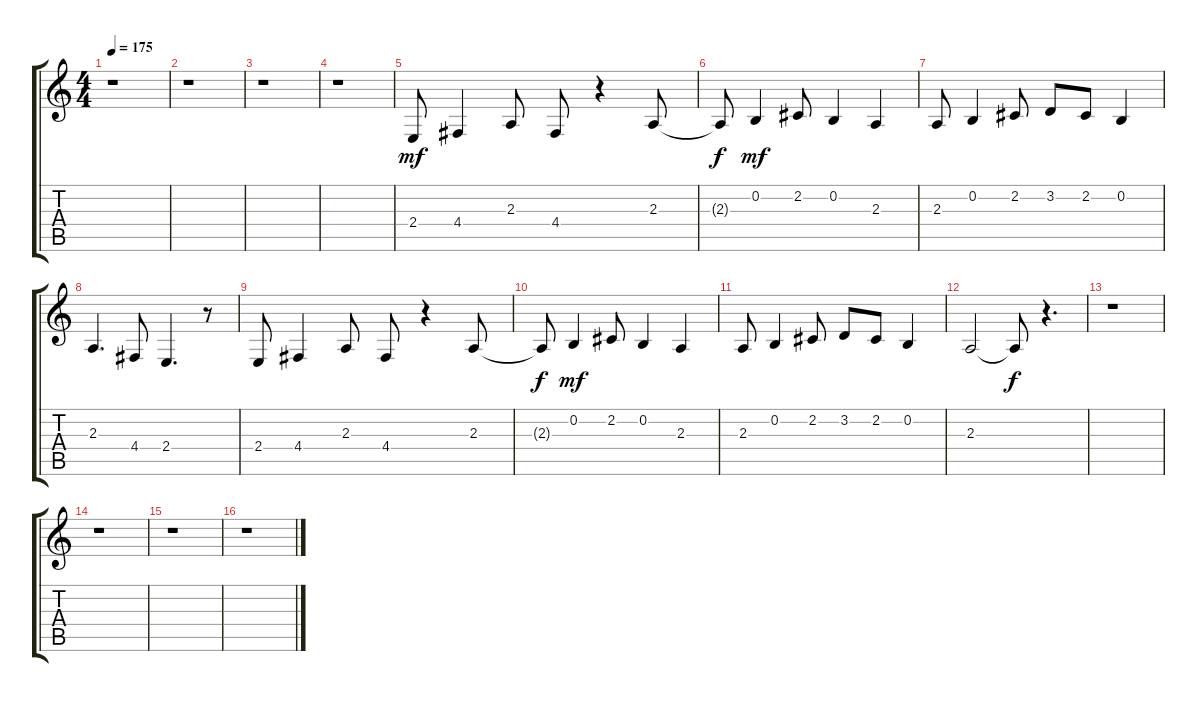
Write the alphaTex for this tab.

\track "" {instrument trumpet}
\staff {score tabs}
\tuning (E4 B3 G3 D3 A2 E2) {hide}
\ts (4 4)
\tempo 175
\clef g2
\ks c
r.1{dy f} |
r.1 |
r.1 |
r.1 |
2.4.8{dy mf} 4.4.4 2.3.8 4.4.8 r.4 2.3.8 |
2.3{t}.8{dy f} 0.2.4{dy mf} 2.2.8 0.2.4 2.3.4 |
2.3.8 0.2.4 2.2.8 3.2.8 2.2.8 0.2.4 |
2.3.4{d} 4.4.8 2.4.4{d} r.8 |
2.4.8 4.4.4 2.3.8 4.4.8 r.4 2.3.8 |
2.3{t}.8{dy f} 0.2.4{dy mf} 2.2.8 0.2.4 2.3.4 |
2.3.8 0.2.4 2.2.8 3.2.8 2.2.8 0.2.4 |
2.3.2 2.3{t}.8{dy f} r.4{d} |
r.1 |
r.1 |
r.1 |
r.1
